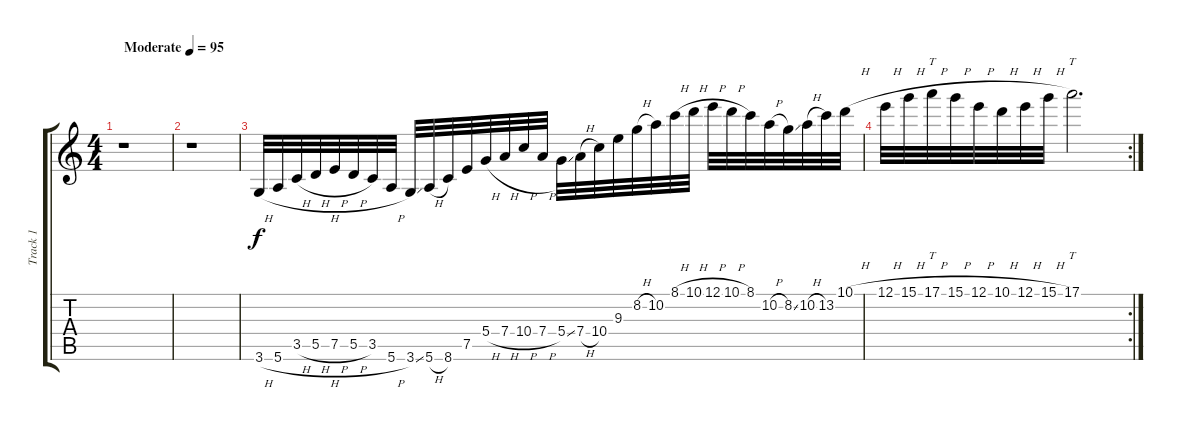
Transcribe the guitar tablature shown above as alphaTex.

\track ("Track 1" "Track 1") {instrument acousticguitarsteel}
\staff {score tabs}
\tuning (E4 B3 G3 D3 A2 E2) {hide}
\ts (4 4)
\tempo (95 "Moderate")
\clef g2
\ks c
r.1{dy f instrument acousticguitarsteel} |
r.1 |
3.6{h}.32 5.6{h}.32 3.5{h}.32 5.5{h}.32 7.5{h}.32 5.5{h}.32 3.5.32 5.6{h}.32 3.6{ss}.32 5.6{h}.32 8.6.32 7.5.32 5.4{h}.32 7.4{h}.32 10.4{h}.32 7.4{h}.32 5.4{ss}.32 7.4{h}.32 10.4.32 9.3.32 8.2{h}.32 10.2.32 8.1{h}.32 10.1{h}.32 12.1{h}.32 10.1{h}.32 8.1.32 10.2{h}.32 8.2{ss}.32 10.2{h}.32 13.2.32 10.1{h}.32 |
\rc 2
12.1{h}.32 15.1{h}.32 17.1{h}.32{tt} 15.1{h}.32 12.1{h}.32 10.1{h}.32 12.1{h}.32 15.1{h}.32 17.1.2{tt d}
